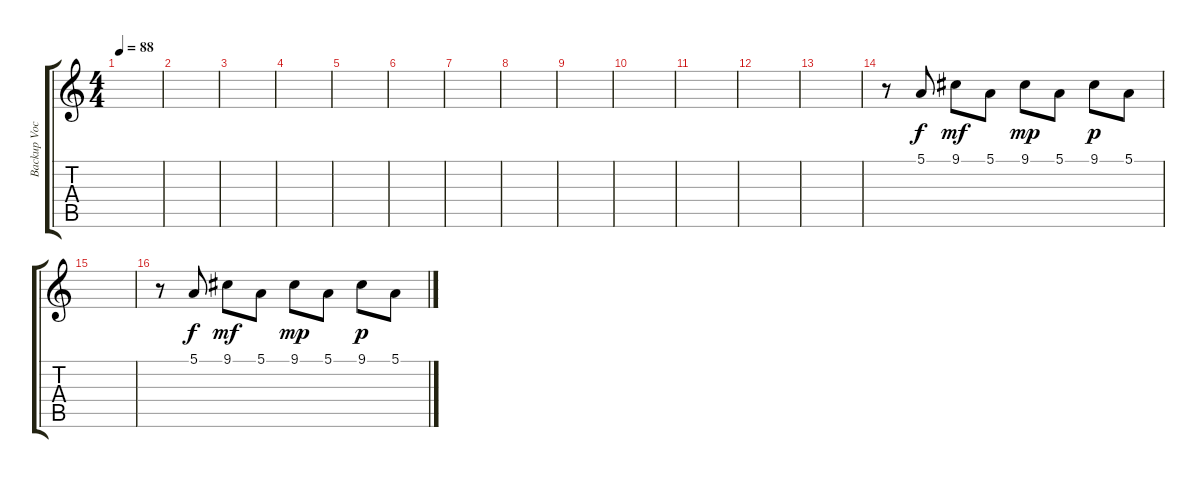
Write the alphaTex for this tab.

\track ("Backup Vocal" "Backup Voc") {instrument panflute}
\staff {score tabs}
\tuning (E4 B3 G3 D3 A2 E2) {hide}
\ts (4 4)
\tempo 88
\clef g2
\ks c
|
|
|
|
|
|
|
|
|
|
|
|
|
r.8 5.1.8 9.1.8{dy mf} 5.1.8 9.1.8{dy mp} 5.1.8 9.1.8{dy p} 5.1.8 |
|
r.8 5.1.8{dy f} 9.1.8{dy mf} 5.1.8 9.1.8{dy mp} 5.1.8 9.1.8{dy p} 5.1.8
